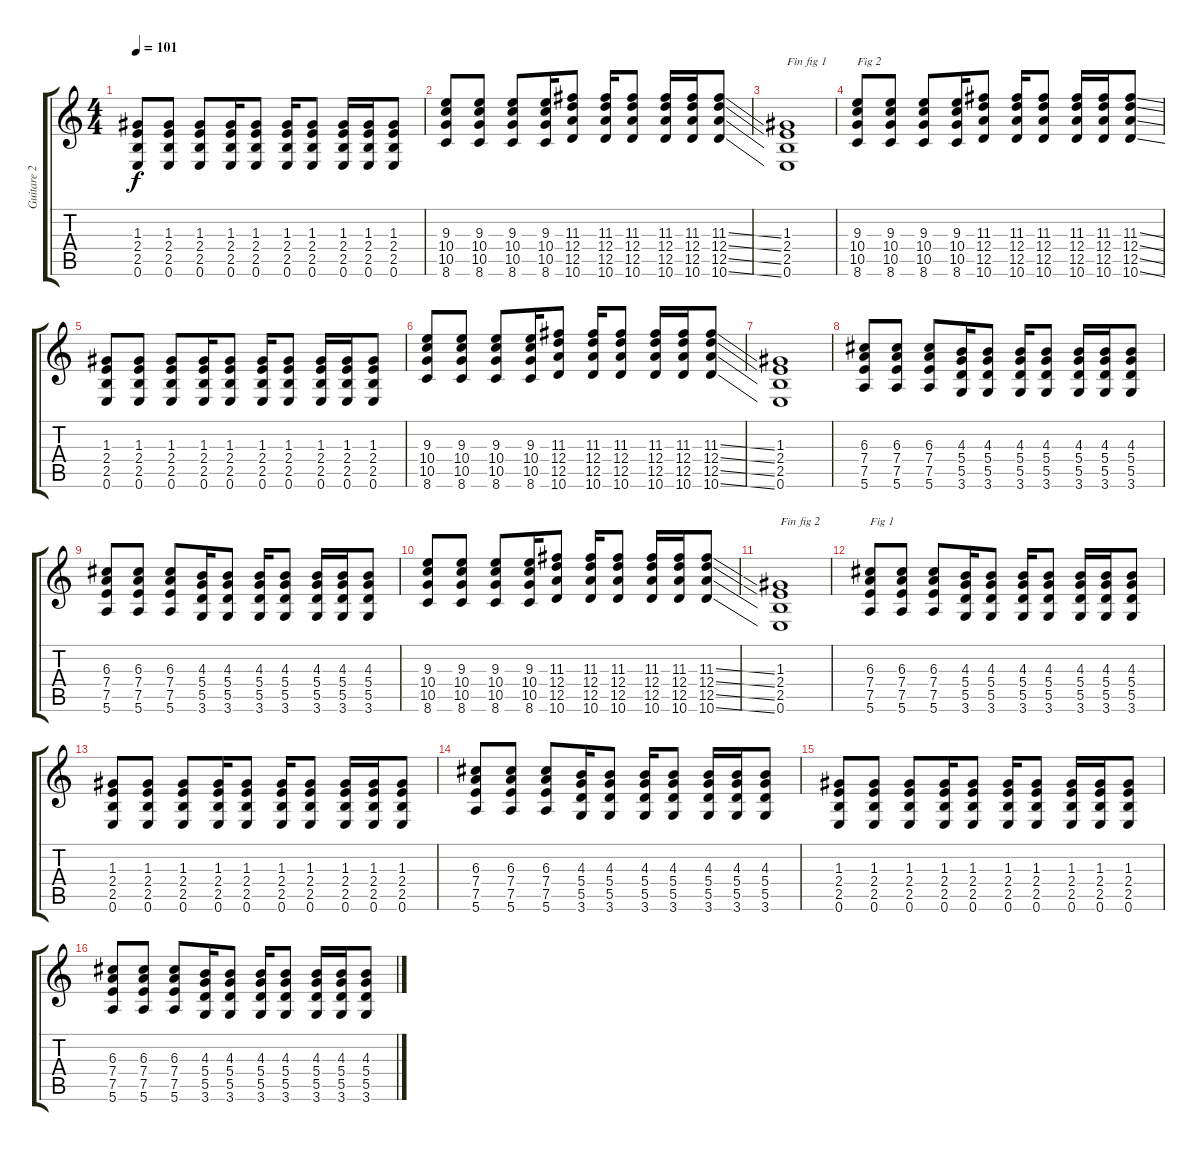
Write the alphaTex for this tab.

\track ("Guitare 2 Perry" "Guitare 2 ") {instrument acousticguitarsteel}
\staff {score tabs}
\tuning (E4 B3 G3 D3 A2 E2) {hide}
\ts (4 4)
\tempo 101
\clef g2
\ks c
(1.3 2.4 2.5 0.6).8{dy f} (1.3 2.4 2.5 0.6).8 (1.3 2.4 2.5 0.6).8 (1.3 2.4 2.5 0.6).16 (1.3 2.4 2.5 0.6).8 (1.3 2.4 2.5 0.6).16 (1.3 2.4 2.5 0.6).8 (1.3 2.4 2.5 0.6).16 (1.3 2.4 2.5 0.6).16 (1.3 2.4 2.5 0.6).8 |
(9.3 10.4 10.5 8.6).8 (9.3 10.4 10.5 8.6).8 (9.3 10.4 10.5 8.6).8 (9.3 10.4 10.5 8.6).16 (11.3 12.4 12.5 10.6).8 (11.3 12.4 12.5 10.6).16 (11.3 12.4 12.5 10.6).8 (11.3 12.4 12.5 10.6).16 (11.3 12.4 12.5 10.6).16 (11.3{ss} 12.4{ss} 12.5{ss} 10.6{ss}).8 |
(1.3 2.4 2.5 0.6).1{txt "Fin fig 1"} |
(9.3 10.4 10.5 8.6).8{txt "Fig 2"} (9.3 10.4 10.5 8.6).8 (9.3 10.4 10.5 8.6).8 (9.3 10.4 10.5 8.6).16 (11.3 12.4 12.5 10.6).8 (11.3 12.4 12.5 10.6).16 (11.3 12.4 12.5 10.6).8 (11.3 12.4 12.5 10.6).16 (11.3 12.4 12.5 10.6).16 (11.3{ss} 12.4{ss} 12.5{ss} 10.6{ss}).8 |
(1.3 2.4 2.5 0.6).8 (1.3 2.4 2.5 0.6).8 (1.3 2.4 2.5 0.6).8 (1.3 2.4 2.5 0.6).16 (1.3 2.4 2.5 0.6).8 (1.3 2.4 2.5 0.6).16 (1.3 2.4 2.5 0.6).8 (1.3 2.4 2.5 0.6).16 (1.3 2.4 2.5 0.6).16 (1.3 2.4 2.5 0.6).8 |
(9.3 10.4 10.5 8.6).8 (9.3 10.4 10.5 8.6).8 (9.3 10.4 10.5 8.6).8 (9.3 10.4 10.5 8.6).16 (11.3 12.4 12.5 10.6).8 (11.3 12.4 12.5 10.6).16 (11.3 12.4 12.5 10.6).8 (11.3 12.4 12.5 10.6).16 (11.3 12.4 12.5 10.6).16 (11.3{ss} 12.4{ss} 12.5{ss} 10.6{ss}).8 |
(1.3 2.4 2.5 0.6).1 |
(6.3 7.4 7.5 5.6).8 (6.3 7.4 7.5 5.6).8 (6.3 7.4 7.5 5.6).8 (4.3 5.4 5.5 3.6).16 (4.3 5.4 5.5 3.6).8 (4.3 5.4 5.5 3.6).16 (4.3 5.4 5.5 3.6).8 (4.3 5.4 5.5 3.6).16 (4.3 5.4 5.5 3.6).16 (4.3 5.4 5.5 3.6).8 |
(6.3 7.4 7.5 5.6).8 (6.3 7.4 7.5 5.6).8 (6.3 7.4 7.5 5.6).8 (4.3 5.4 5.5 3.6).16 (4.3 5.4 5.5 3.6).8 (4.3 5.4 5.5 3.6).16 (4.3 5.4 5.5 3.6).8 (4.3 5.4 5.5 3.6).16 (4.3 5.4 5.5 3.6).16 (4.3 5.4 5.5 3.6).8 |
(9.3 10.4 10.5 8.6).8 (9.3 10.4 10.5 8.6).8 (9.3 10.4 10.5 8.6).8 (9.3 10.4 10.5 8.6).16 (11.3 12.4 12.5 10.6).8 (11.3 12.4 12.5 10.6).16 (11.3 12.4 12.5 10.6).8 (11.3 12.4 12.5 10.6).16 (11.3 12.4 12.5 10.6).16 (11.3{ss} 12.4{ss} 12.5{ss} 10.6{ss}).8 |
(1.3 2.4 2.5 0.6).1{txt "Fin fig 2"} |
(6.3 7.4 7.5 5.6).8{txt "Fig 1"} (6.3 7.4 7.5 5.6).8 (6.3 7.4 7.5 5.6).8 (4.3 5.4 5.5 3.6).16 (4.3 5.4 5.5 3.6).8 (4.3 5.4 5.5 3.6).16 (4.3 5.4 5.5 3.6).8 (4.3 5.4 5.5 3.6).16 (4.3 5.4 5.5 3.6).16 (4.3 5.4 5.5 3.6).8 |
(1.3 2.4 2.5 0.6).8 (1.3 2.4 2.5 0.6).8 (1.3 2.4 2.5 0.6).8 (1.3 2.4 2.5 0.6).16 (1.3 2.4 2.5 0.6).8 (1.3 2.4 2.5 0.6).16 (1.3 2.4 2.5 0.6).8 (1.3 2.4 2.5 0.6).16 (1.3 2.4 2.5 0.6).16 (1.3 2.4 2.5 0.6).8 |
(6.3 7.4 7.5 5.6).8 (6.3 7.4 7.5 5.6).8 (6.3 7.4 7.5 5.6).8 (4.3 5.4 5.5 3.6).16 (4.3 5.4 5.5 3.6).8 (4.3 5.4 5.5 3.6).16 (4.3 5.4 5.5 3.6).8 (4.3 5.4 5.5 3.6).16 (4.3 5.4 5.5 3.6).16 (4.3 5.4 5.5 3.6).8 |
(1.3 2.4 2.5 0.6).8 (1.3 2.4 2.5 0.6).8 (1.3 2.4 2.5 0.6).8 (1.3 2.4 2.5 0.6).16 (1.3 2.4 2.5 0.6).8 (1.3 2.4 2.5 0.6).16 (1.3 2.4 2.5 0.6).8 (1.3 2.4 2.5 0.6).16 (1.3 2.4 2.5 0.6).16 (1.3 2.4 2.5 0.6).8 |
(6.3 7.4 7.5 5.6).8 (6.3 7.4 7.5 5.6).8 (6.3 7.4 7.5 5.6).8 (4.3 5.4 5.5 3.6).16 (4.3 5.4 5.5 3.6).8 (4.3 5.4 5.5 3.6).16 (4.3 5.4 5.5 3.6).8 (4.3 5.4 5.5 3.6).16 (4.3 5.4 5.5 3.6).16 (4.3 5.4 5.5 3.6).8
